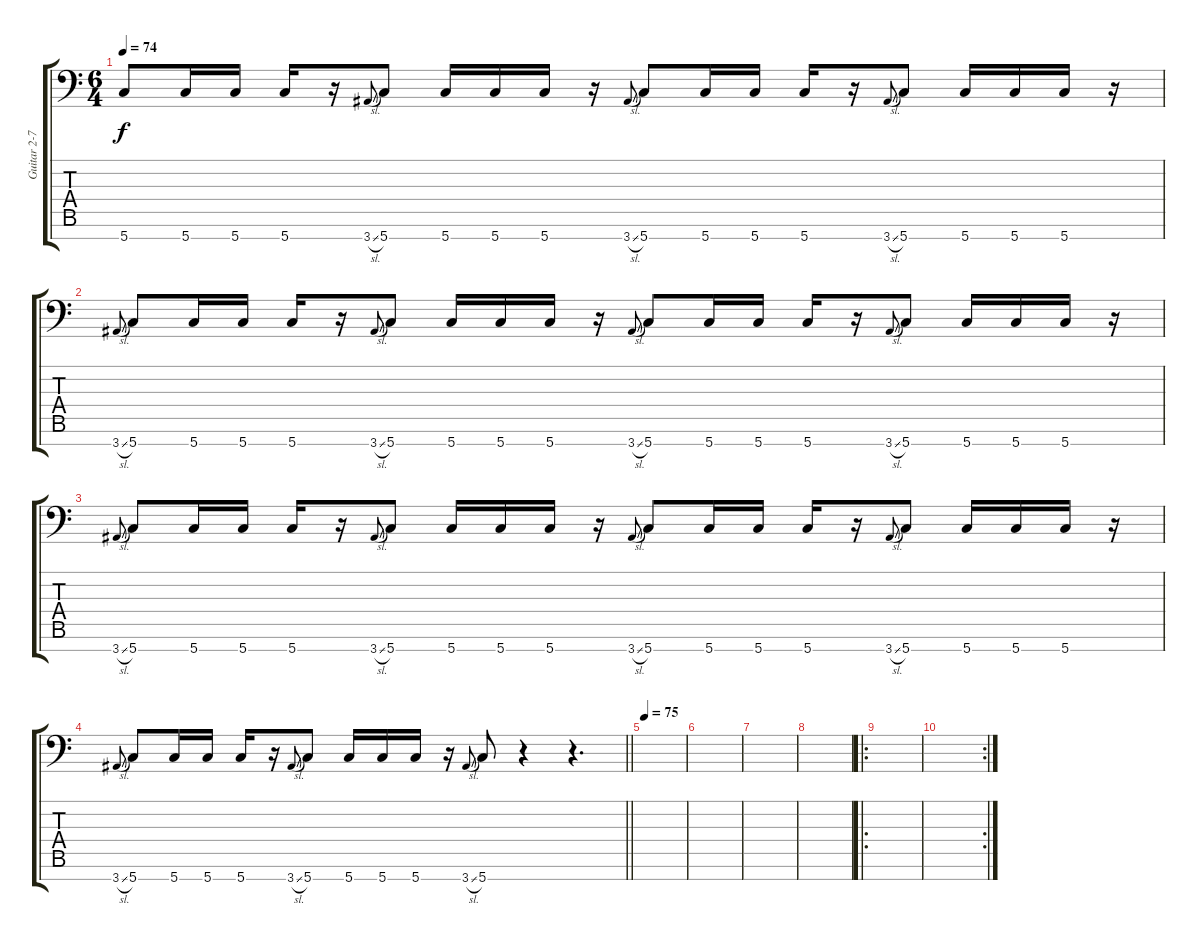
\track ("Guitar 2-7string" "Guitar 2-7") {instrument distortionguitar}
\staff {score tabs}
\tuning (E4 C4 G3 C3 G2 C2 G1) {hide}
\ts (6 4)
\tempo 74
\clef f4
\ks c
5.7.8{dy f} 5.7.16 5.7.16 5.7.16 r.16 3.7{sl}.8{gr onbeat} 5.7.8 5.7.16 5.7.16 5.7.16 r.16 3.7{sl}.8{gr onbeat} 5.7.8 5.7.16 5.7.16 5.7.16 r.16 3.7{sl}.8{gr onbeat} 5.7.8 5.7.16 5.7.16 5.7.16 r.16 |
3.7{sl}.8{gr onbeat} 5.7.8 5.7.16 5.7.16 5.7.16 r.16 3.7{sl}.8{gr onbeat} 5.7.8 5.7.16 5.7.16 5.7.16 r.16 3.7{sl}.8{gr onbeat} 5.7.8 5.7.16 5.7.16 5.7.16 r.16 3.7{sl}.8{gr onbeat} 5.7.8 5.7.16 5.7.16 5.7.16 r.16 |
3.7{sl}.8{gr onbeat} 5.7.8 5.7.16 5.7.16 5.7.16 r.16 3.7{sl}.8{gr onbeat} 5.7.8 5.7.16 5.7.16 5.7.16 r.16 3.7{sl}.8{gr onbeat} 5.7.8 5.7.16 5.7.16 5.7.16 r.16 3.7{sl}.8{gr onbeat} 5.7.8 5.7.16 5.7.16 5.7.16 r.16 |
\barLineRight lightlight
3.7{sl}.8{gr onbeat} 5.7.8 5.7.16 5.7.16 5.7.16 r.16 3.7{sl}.8{gr onbeat} 5.7.8 5.7.16 5.7.16 5.7.16 r.16 3.7{sl}.8{gr onbeat} 5.7.8 r.4 r.4{d} |
\tempo 75
|
|
|
|
\ro
|
\rc 2
